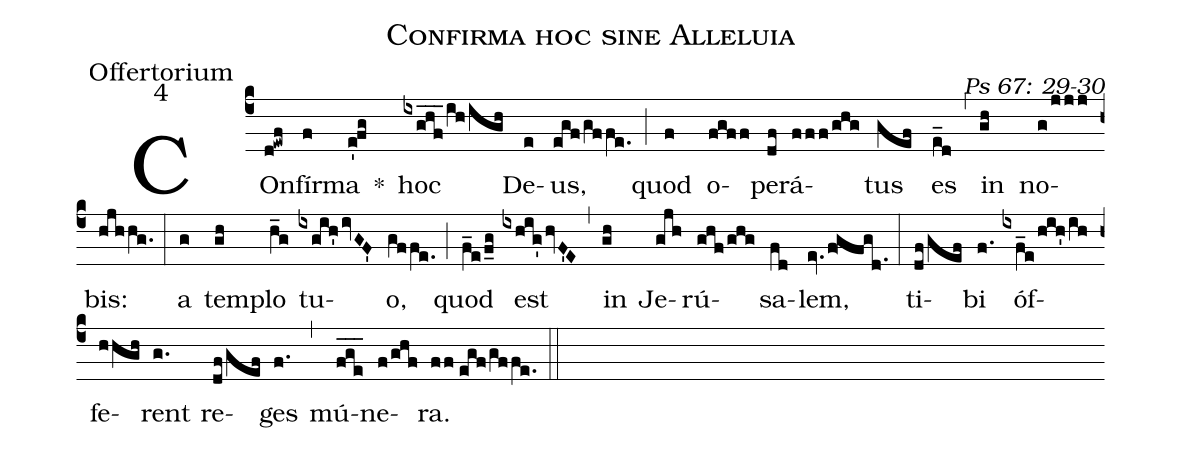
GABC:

name: Confirma hoc sine Alleluia;
office-part: Offertorium;
mode: 4;
commentary: Ps 67: 29-30;
%%
(c4) COn(d!ewf)fír(f)ma(e'!fg) *() hoc(ixghf___/ih/igh) De(e)us,(egf/gffe.) (;) quod(f) o(fgff)pe(df)rá(fff/ghg)tus(gef) es(e_d) (,) in(gh) no(g/jjj)bis:(hjhhg.) (:)
a(g) tem(gh)plo(h_g) tu(ixgih'ivGF')o,(gffe.) (;) quod(f_e/f_g) est(ixhig'hvF'E) (,) in(gh) Je(gjh)rú(ghf/ghg)sa(fd)lem,(ev./f!gfgd.) (:)
ti(df/gef)bi(f.) óf(ixf_e/hih'/ih)fe(hhgh)rent(g.) re(df/gef)ges(f.) (,) mú(f_g_e_)ne(f/ghf)ra.(ff//egf/gffe.) (::)
